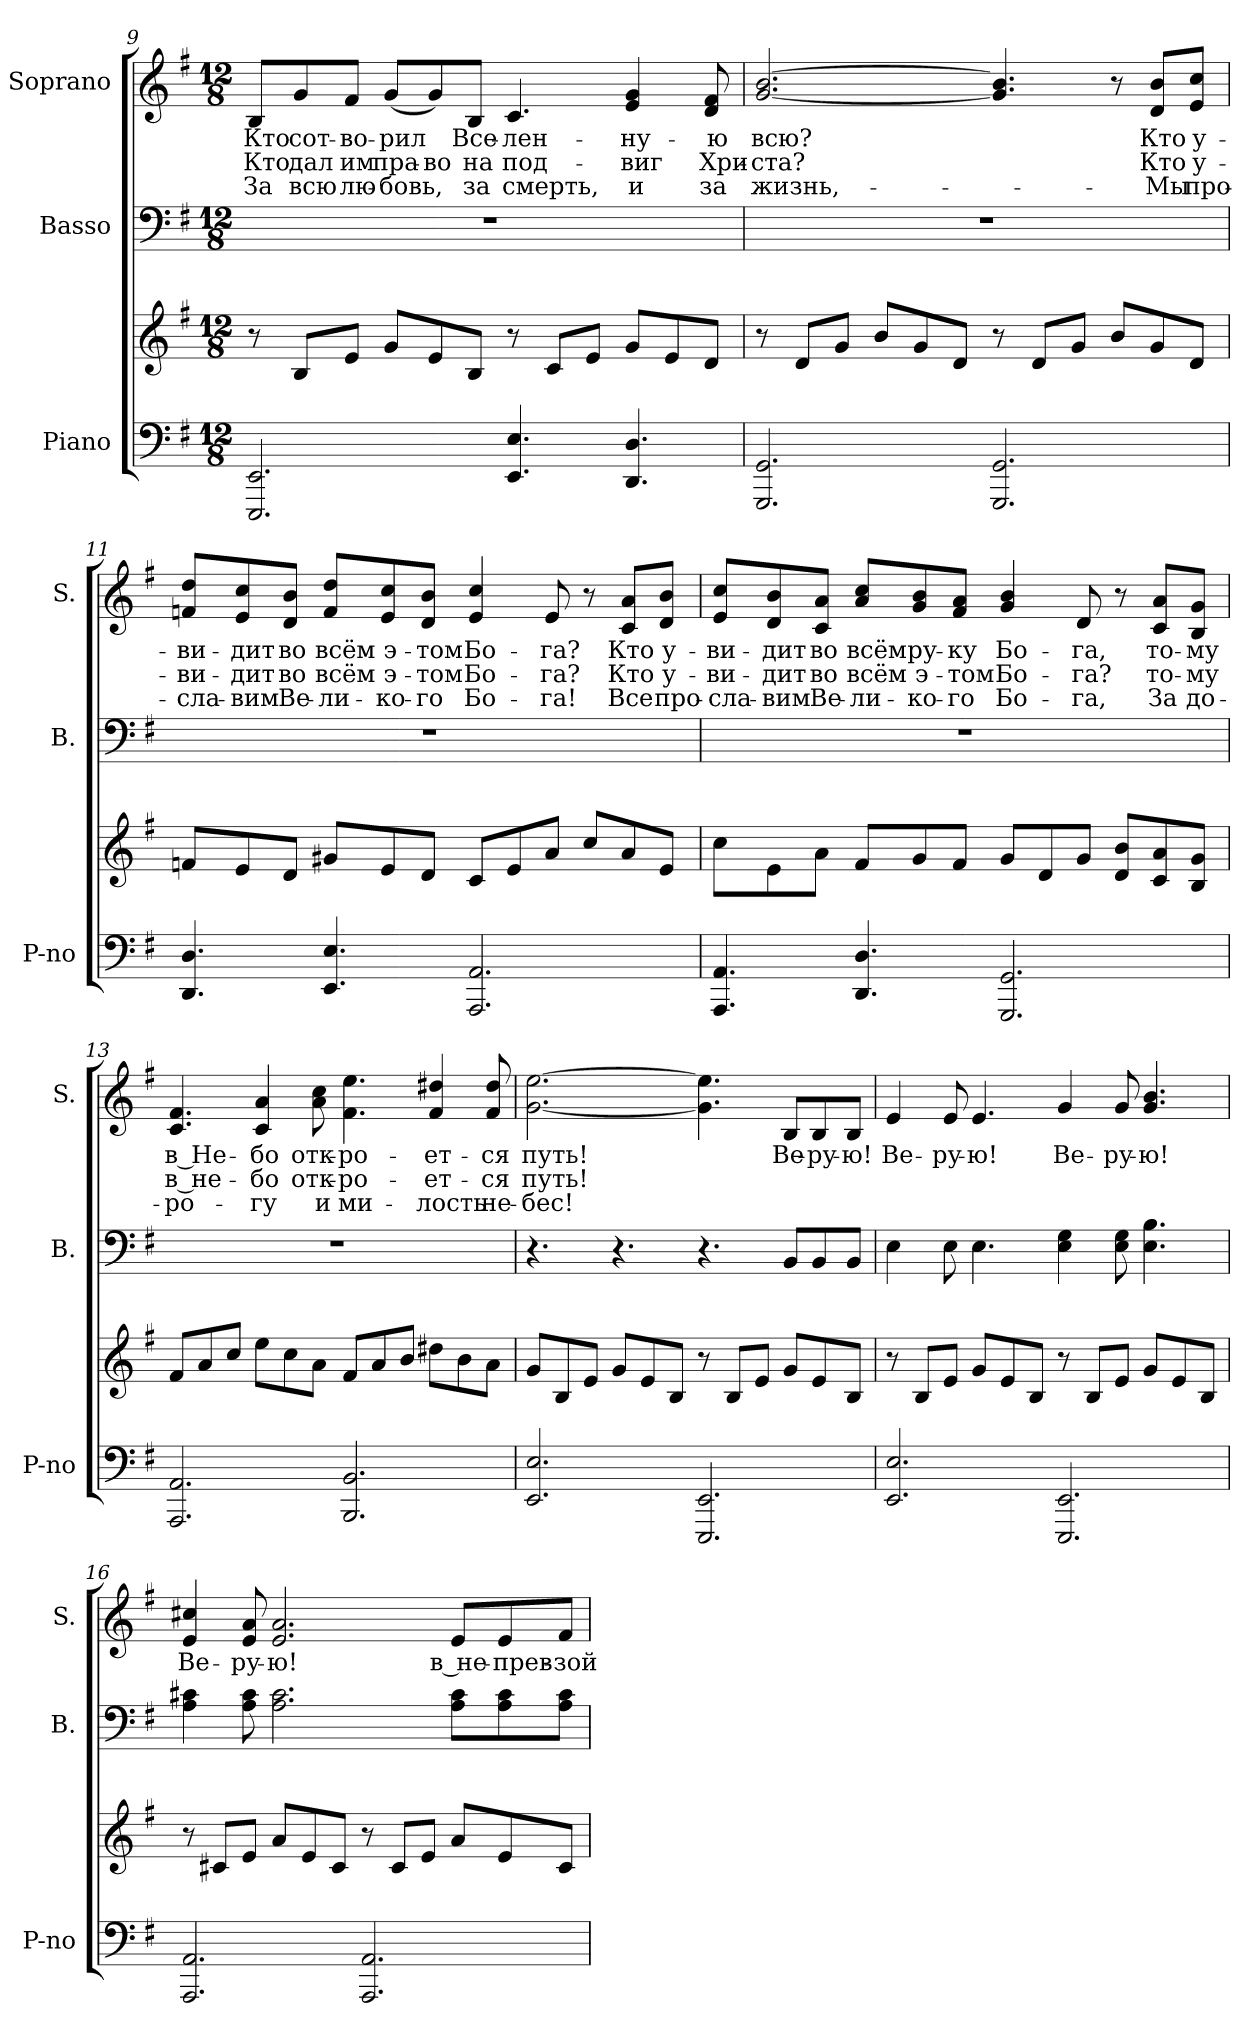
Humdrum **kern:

**kern	**kern	**kern	**kern	**text	**text	**text
*part3	*part3	*part2	*part1	*part1	*part1	*part1
*staff4	*staff3	*staff2	*staff1	*staff1	*staff1	*staff1
*I"Piano	*	*I"Basso	*I"Soprano	*	*	*
*I'P-no	*	*I'B.	*I'S.	*	*	*
!!LO:PB:g=z
*clefF4	*clefG2	*clefF4	*clefG2	*	*	*
*k[f#]	*k[f#]	*k[f#]	*k[f#]	*	*	*
*e:	*e:	*e:	*e:	*	*	*
*M12/8	*M12/8	*M12/8	*M12/8	*	*	*
=9	=9	=9	=9	=9	=9	=9
!	!	!	!	!LO:LY:b	!LO:LY:b	!LO:LY:b
2.EEE/ 2.EE/	8r	1.r	8B/L	Кто	Кто	За
!	!	!	!	!LO:LY:b	!LO:LY:b	!LO:LY:b
.	8B/L	.	8g/	сот-	дал	всю
!	!	!	!	!LO:LY:b	!LO:LY:b	!LO:LY:b
.	8e/J	.	8f#/J	-во-	им	лю-
!	!	!	!	!LO:LY:b	!LO:LY:b	!LO:LY:b
.	8g/L	.	(<8g/L	-рил	пра-	-бовь,
!	!	!	!	!	!LO:LY:b	!
.	8e/	.	8g/)	.	-во	.
!	!	!	!	!LO:LY:b	!LO:LY:b	!LO:LY:b
.	8B/J	.	8B/J	Все-	на	за
!	!	!	!	!LO:LY:b	!LO:LY:b	!LO:LY:b
4.EE/ 4.E/	8r	.	4.c/	-лен-	под-	смерть,
.	8c/L	.	.	.	.	.
.	8e/J	.	.	.	.	.
!	!	!	!	!LO:LY:b	!LO:LY:b	!LO:LY:b
4.DD/ 4.D/	8g/L	.	4e/ 4g/	-ну-	-виг	и
.	8e/	.	.	.	.	.
!	!	!	!	!LO:LY:b	!LO:LY:b	!LO:LY:b
.	8d/J	.	8d/ 8f#/	-ю	Хри-	за
=10	=10	=10	=10	=10	=10	=10
!	!	!	!	!LO:LY:b	!LO:LY:b	!LO:LY:b
2.GGG/ 2.GG/	8r	1.r	[2.g/ [2.b/	всю?	-ста?	жизнь,-
.	8d/L	.	.	.	.	.
.	8g/J	.	.	.	.	.
.	8b/L	.	.	.	.	.
.	8g/	.	.	.	.	.
.	8d/J	.	.	.	.	.
2.GGG/ 2.GG/	8r	.	4.g/] 4.b/]	.	.	.
.	8d/L	.	.	.	.	.
.	8g/J	.	.	.	.	.
.	8b/L	.	8r	.	.	.
!	!	!	!	!LO:LY:b	!LO:LY:b	!LO:LY:b
.	8g/	.	8d/ 8b/L	Кто	Кто	-Мы
!	!	!	!	!LO:LY:b	!LO:LY:b	!LO:LY:b
.	8d/J	.	8e/ 8cc/J	у-	у-	про-
!!LO:LB:g=z
=11	=11	=11	=11	=11	=11	=11
!	!	!	!	!LO:LY:b	!LO:LY:b	!LO:LY:b
4.DD/ 4.D/	8fn/L	1.r	8fn/ 8dd/L	-ви-	-ви-	-сла-
!	!	!	!	!LO:LY:b	!LO:LY:b	!LO:LY:b
.	8e/	.	8e/ 8cc/	-дит	-дит	-вим
!	!	!	!	!LO:LY:b	!LO:LY:b	!LO:LY:b
.	8d/J	.	8d/ 8b/J	во	во	Ве-
!	!	!	!	!LO:LY:b	!LO:LY:b	!LO:LY:b
4.EE/ 4.E/	8g#X/L	.	8f/ 8dd/L	всём	всём	-ли-
!	!	!	!	!LO:LY:b	!LO:LY:b	!LO:LY:b
.	8e/	.	8e/ 8cc/	э-	э-	-ко-
!	!	!	!	!LO:LY:b	!LO:LY:b	!LO:LY:b
.	8d/J	.	8d/ 8b/J	-том	-том	-го
!	!	!	!	!LO:LY:b	!LO:LY:b	!LO:LY:b
2.AAA/ 2.AA/	8c/L	.	4e/ 4cc/	Бо-	Бо-	Бо-
.	8e/	.	.	.	.	.
!	!	!	!	!LO:LY:b	!LO:LY:b	!LO:LY:b
.	8a/J	.	8e/	-га?	-га?	-га!
.	8cc/L	.	8r	.	.	.
!	!	!	!	!LO:LY:b	!LO:LY:b	!LO:LY:b
.	8a/	.	8c/ 8a/L	Кто	Кто	Все
!	!	!	!	!LO:LY:b	!LO:LY:b	!LO:LY:b
.	8e/J	.	8d/ 8b/J	у-	у-	про-
=12	=12	=12	=12	=12	=12	=12
!	!	!	!	!LO:LY:b	!LO:LY:b	!LO:LY:b
4.AAA/ 4.AA/	8cc\L	1.r	8e/ 8cc/L	-ви-	-ви-	-сла-
!	!	!	!	!LO:LY:b	!LO:LY:b	!LO:LY:b
.	8e\	.	8d/ 8b/	-дит	-дит	-вим
!	!	!	!	!LO:LY:b	!LO:LY:b	!LO:LY:b
.	8a\J	.	8c/ 8a/J	во	во	Ве-
!	!	!	!	!LO:LY:b	!LO:LY:b	!LO:LY:b
4.DD/ 4.D/	8f#/L	.	8a/ 8cc/L	всём	всём	-ли-
!	!	!	!	!LO:LY:b	!LO:LY:b	!LO:LY:b
.	8g/	.	8g/ 8b/	ру-	э-	-ко-
!	!	!	!	!LO:LY:b	!LO:LY:b	!LO:LY:b
.	8f#/J	.	8f#/ 8a/J	-ку	-том	-го
!	!	!	!	!LO:LY:b	!LO:LY:b	!LO:LY:b
2.GGG/ 2.GG/	8g/L	.	4g/ 4b/	Бо-	Бо-	Бо-
.	8d/	.	.	.	.	.
!	!	!	!	!LO:LY:b	!LO:LY:b	!LO:LY:b
.	8g/J	.	8d/	-га,	-га?	-га,
.	8d/ 8b/L	.	8r	.	.	.
!	!	!	!	!LO:LY:b	!LO:LY:b	!LO:LY:b
.	8c/ 8a/	.	8c/ 8a/L	то-	то-	За
!	!	!	!	!LO:LY:b	!LO:LY:b	!LO:LY:b
.	8B/ 8g/J	.	8B/ 8g/J	-му	-му	до-
!!LO:LB:g=z
=13	=13	=13	=13	=13	=13	=13
!	!	!	!	!LO:LY:b	!LO:LY:b	!LO:LY:b
2.AAA/ 2.AA/	8f#/L	1.r	4.c/ 4.f#/	в Не-	в не-	-ро-
.	8a/	.	.	.	.	.
.	8cc/J	.	.	.	.	.
!	!	!	!	!LO:LY:b	!LO:LY:b	!LO:LY:b
.	8ee\L	.	4c/ 4a/	-бо	-бо	-гу
.	8cc\	.	.	.	.	.
!	!	!	!	!LO:LY:b	!LO:LY:b	!LO:LY:b
.	8a\J	.	8a\ 8cc\	отк-	отк-	и
!	!	!	!	!LO:LY:b	!LO:LY:b	!LO:LY:b
2.BBB/ 2.BB/	8f#/L	.	4.f#\ 4.ee\	-ро-	-ро-	ми-
.	8a/	.	.	.	.	.
.	8b/J	.	.	.	.	.
!	!	!	!	!LO:LY:b	!LO:LY:b	!LO:LY:b
.	8dd#X\L	.	4f#/ 4dd#X/	-ет-	-ет-	-лость
.	8b\	.	.	.	.	.
!	!	!	!	!LO:LY:b	!LO:LY:b	!LO:LY:b
.	8a\J	.	8f#/ 8dd#/	-ся	-ся	не-
=14	=14	=14	=14	=14	=14	=14
!	!	!	!	!LO:LY:b	!LO:LY:b	!LO:LY:b
2.EE/ 2.E/	8g/L	4.r	[2.g\ [2.ee\	путь!	путь!	-бес!
.	8B/	.	.	.	.	.
.	8e/J	.	.	.	.	.
.	8g/L	4.r	.	.	.	.
.	8e/	.	.	.	.	.
.	8B/J	.	.	.	.	.
2.EEE/ 2.EE/	8r	4.r	4.g\] 4.ee\]	.	.	.
.	8B/L	.	.	.	.	.
.	8e/J	.	.	.	.	.
!	!	!	!	!LO:LY:b	!	!
.	8g/L	8BB/L	8B/L	Ве-	.	.
!	!	!	!	!LO:LY:b	!	!
.	8e/	8BB/	8B/	-ру-	.	.
!	!	!	!	!LO:LY:b	!	!
.	8B/J	8BB/J	8B/J	-ю!	.	.
!!LO:PB:g=z
=15	=15	=15	=15	=15	=15	=15
!	!	!	!	!LO:LY:b	!	!
2.EE/ 2.E/	8r	4E\	4e/	Ве-	.	.
.	8B/L	.	.	.	.	.
!	!	!	!	!LO:LY:b	!	!
.	8e/J	8E\	8e/	-ру-	.	.
!	!	!	!	!LO:LY:b	!	!
.	8g/L	4.E\	4.e/	-ю!	.	.
.	8e/	.	.	.	.	.
.	8B/J	.	.	.	.	.
!	!	!	!	!LO:LY:b	!	!
2.EEE/ 2.EE/	8r	4E\ 4G\	4g/	Ве-	.	.
.	8B/L	.	.	.	.	.
!	!	!	!	!LO:LY:b	!	!
.	8e/J	8E\ 8G\	8g/	-ру-	.	.
!	!	!	!	!LO:LY:b	!	!
.	8g/L	4.E\ 4.B\	4.g/ 4.b/	-ю!	.	.
.	8e/	.	.	.	.	.
.	8B/J	.	.	.	.	.
=16	=16	=16	=16	=16	=16	=16
!	!	!	!	!LO:LY:b	!	!
2.AAA/ 2.AA/	8r	4A\ 4c#X\	4e/ 4cc#X/	Ве-	.	.
.	8c#X/L	.	.	.	.	.
!	!	!	!	!LO:LY:b	!	!
.	8e/J	8A\ 8c#\	8e/ 8a/	-ру-	.	.
!	!	!	!	!LO:LY:b	!	!
.	8a/L	2.A\ 2.c#\	2.e/ 2.a/	-ю!	.	.
.	8e/	.	.	.	.	.
.	8c#/J	.	.	.	.	.
2.AAA/ 2.AA/	8r	.	.	.	.	.
.	8c#/L	.	.	.	.	.
.	8e/J	.	.	.	.	.
!	!	!	!	!LO:LY:b	!	!
.	8a/L	8A\ 8c#\L	8e/L	в не-	.	.
!	!	!	!	!LO:LY:b	!	!
.	8e/	8A\ 8c#\	8e/	-прев-	.	.
!	!	!	!	!LO:LY:b	!	!
.	8c#/J	8A\ 8c#\J	8f#/J	-зой-	.	.
=	=	=	=	=	=	=
*-	*-	*-	*-	*-	*-	*-
